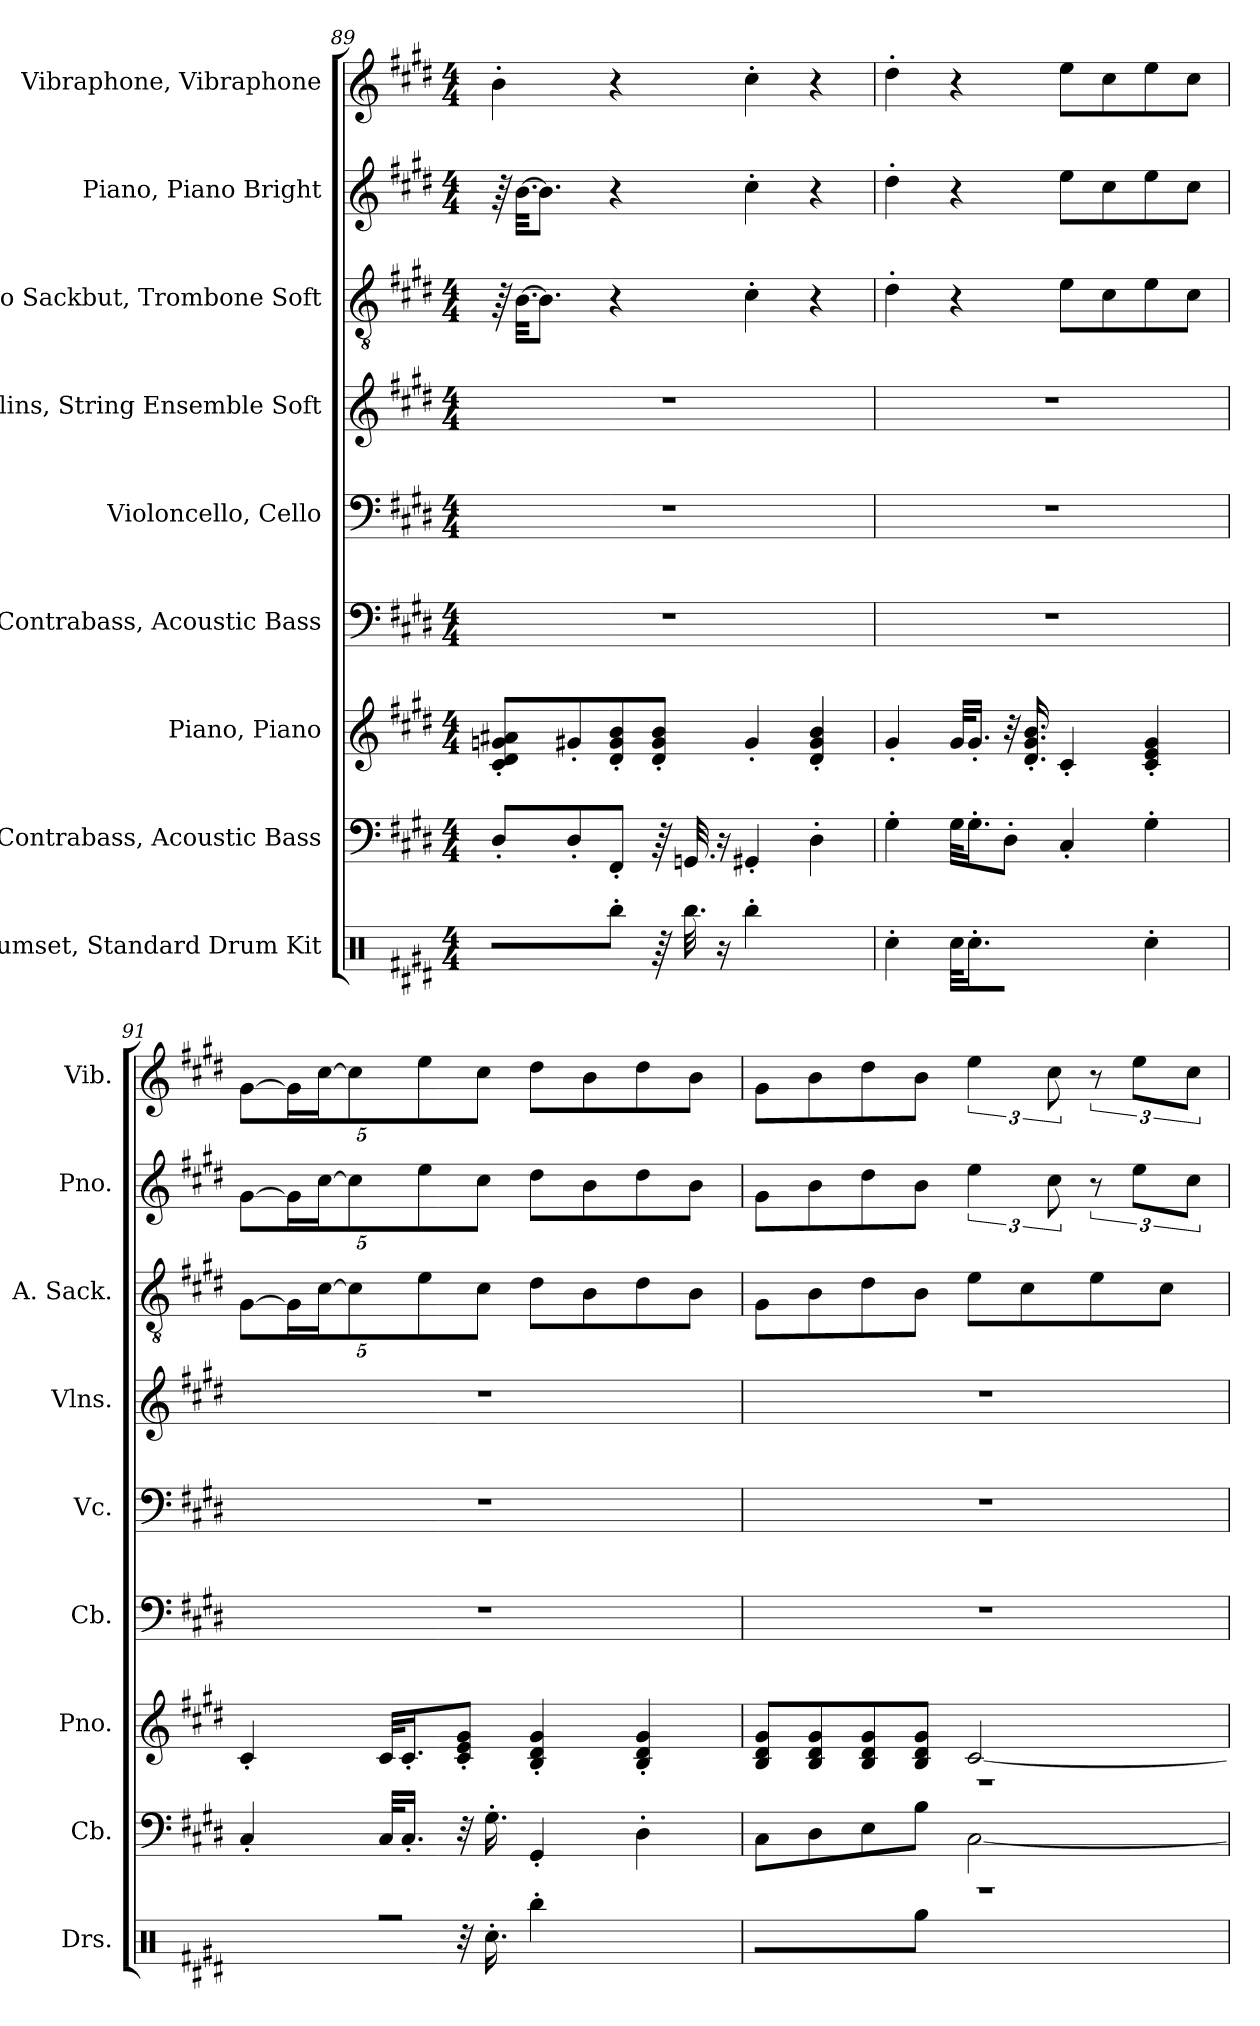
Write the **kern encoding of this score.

**kern	**kern	**kern	**kern	**kern	**kern	**kern	**kern	**kern
*part9	*part8	*part7	*part6	*part5	*part4	*part3	*part2	*part1
*staff9	*staff8	*staff7	*staff6	*staff5	*staff4	*staff3	*staff2	*staff1
*I"Drumset, Standard Drum Kit	*I"Contrabass, Acoustic Bass	*I"Piano, Piano	*I"Contrabass, Acoustic Bass	*I"Violoncello, Cello	*I"Violins, String Ensemble Soft	*I"Alto Sackbut, Trombone Soft	*I"Piano, Piano Bright	*I"Vibraphone, Vibraphone
*I'Drs.	*I'Cb.	*I'Pno.	*I'Cb.	*I'Vc.	*I'Vlns.	*I'A. Sack.	*I'Pno.	*I'Vib.
!!LO:PB:g=z
*clefX	*clefF4	*clefG2	*clefF4	*clefF4	*clefG2	*clefGv2	*clefG2	*clefG2
*	*ITrd7c12	*	*ITrd7c12	*	*	*	*	*
*k[f#c#g#d#]	*k[f#c#g#d#]	*k[f#c#g#d#]	*k[f#c#g#d#]	*k[f#c#g#d#]	*k[f#c#g#d#]	*k[f#c#g#d#]	*k[f#c#g#d#]	*k[f#c#g#d#]
*M4/4	*M4/4	*M4/4	*M4/4	*M4/4	*M4/4	*M4/4	*M4/4	*M4/4
=89	=89	=89	=89	=89	=89	=89	=89	=89
8R'\L	8DD#'/L	8c#/' 8d#/' 8gn/' 8a#X/'L	1r	1r	1r	64r	64r	4b'\
.	.	.	.	.	.	[32.B\KKL	[32.b\KKL	.
.	.	.	.	.	.	8.B\J]	8.b\J]	.
8R'\	8DD#'/	8g#X'/	.	.	.	.	.	.
8Rbb'\J	8FFF#'/J	8d#/' 8g#/' 8b/'	.	.	.	4r	4r	4r
64r	64r	8d#/' 8g#/' 8b/'J	.	.	.	.	.	.
32.Rbb\	32.GGGn/	.	.	.	.	.	.	.
16r	16r	.	.	.	.	.	.	.
4Rbb'\	4GGG#X'/	4g#'/	.	.	.	4c#'\	4cc#'\	4cc#'\
4R'\	4DD#'\	4d#/' 4g#/' 4b/'	.	.	.	4r	4r	4r
=90	=90	=90	=90	=90	=90	=90	=90	=90
4Rcc'\	4GG#'\	4g#'/	1r	1r	1r	4d#'\	4dd#'\	4dd#'\
32Rcc\KLL	32GG#\KLL	32g#/KLL	.	.	.	4r	4r	4r
16.Rcc'\J	16.GG#'\J	16.g#'/JJ	.	.	.	.	.	.
8R'\J	8DD#'\J	32r	.	.	.	.	.	.
.	.	16.d#/' 16.g#/' 16.b/'	.	.	.	.	.	.
4R'\	4CC#'/	4c#'/	.	.	.	8e\L	8ee\L	8ee\L
.	.	.	.	.	.	8c#\	8cc#\	8cc#\
4Rcc'\	4GG#'\	4c#/' 4e/' 4g#/'	.	.	.	8e\	8ee\	8ee\
.	.	.	.	.	.	8c#\J	8cc#\J	8cc#\J
=91	=91	=91	=91	=91	=91	=91	=91	=91
*	*	*	*	*	*	*Xbrackettup	*Xbrackettup	*Xbrackettup
4R'\	4CC#'/	4c#'/	1r	1r	1r	[10G#\L	[10g#\L	[10g#\L
.	.	.	.	.	.	20G#\L]	20g#\L]	20g#\L]
.	.	.	.	.	.	[20c#\J	[20cc#\J	[20cc#\J
.	.	.	.	.	.	10c#\]	10cc#\]	10cc#\]
32R\KLL	32CC#/KLL	32c#/KLL	.	.	.	.	.	.
16.R'\JJ	16.CC#'/JJ	16.c#'/J	.	.	.	.	.	.
.	.	.	.	.	.	10e\	10ee\	10ee\
32r	32r	8c#/' 8e/' 8g#/'J	.	.	.	.	.	.
.	.	.	.	.	.	10c#\J	10cc#\J	10cc#\J
16.Rcc'\	16.GG#'\	.	.	.	.	.	.	.
4Rbb'\	4GGG#'/	4B/' 4d#/' 4g#/'	.	.	.	8d#\L	8dd#\L	8dd#\L
.	.	.	.	.	.	8B\	8b\	8b\
4R'\	4DD#'\	4B/' 4d#/' 4g#/'	.	.	.	8d#\	8dd#\	8dd#\
.	.	.	.	.	.	8B\J	8b\J	8b\J
!!LO:PB:g=z
=92	=92	=92	=92	=92	=92	=92	=92	=92
*^	*^	*	*	*	*	*	*	*
1r	8R\L	1r	8CC#\L	8B/ 8d#/ 8g#/L	1r	1r	1r	8G#\L	8g#\L	8g#\L
.	8R\	.	8DD#\	8B/ 8d#/ 8g#/	.	.	.	8B\	8b\	8b\
.	8R\	.	8EE\	8B/ 8d#/ 8g#/	.	.	.	8d#\	8dd#\	8dd#\
.	8Rgg\J	.	8BB\J	8B/ 8d#/ 8g#/J	.	.	.	8B\J	8b\J	8b\J
*	*	*	*	*	*	*	*	*	*brackettup	*brackettup
.	[2R\	.	[2CC#\	[2c#/	.	.	.	8e\L	6ee\	6ee\
.	.	.	.	.	.	.	.	8c#\	.	.
.	.	.	.	.	.	.	.	.	12cc#\	12cc#\
.	.	.	.	.	.	.	.	8e\	12r	12r
.	.	.	.	.	.	.	.	.	12ee\L	12ee\L
.	.	.	.	.	.	.	.	8c#\J	.	.
.	.	.	.	.	.	.	.	.	12cc#\J	12cc#\J
*v	*v	*	*	*	*	*	*	*	*	*
*	*v	*v	*	*	*	*	*	*	*
=	=	=	=	=	=	=	=	=
*-	*-	*-	*-	*-	*-	*-	*-	*-
